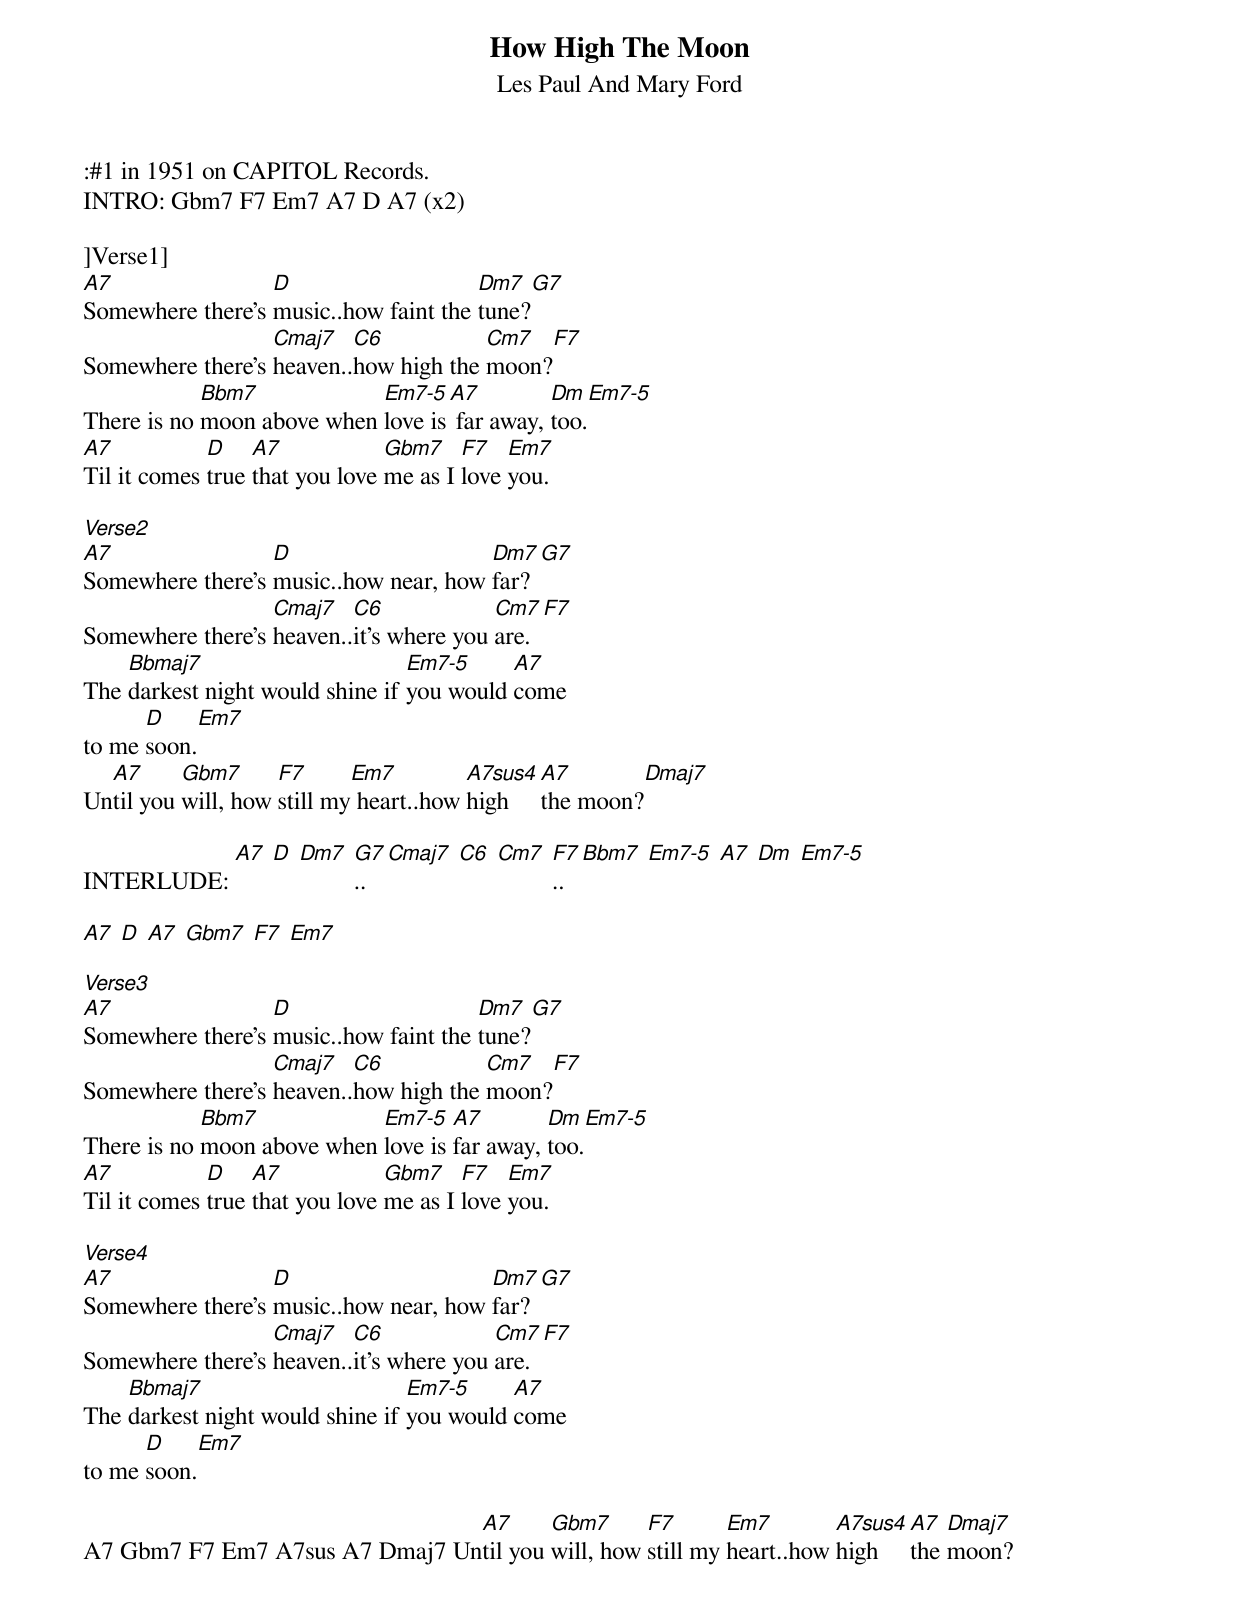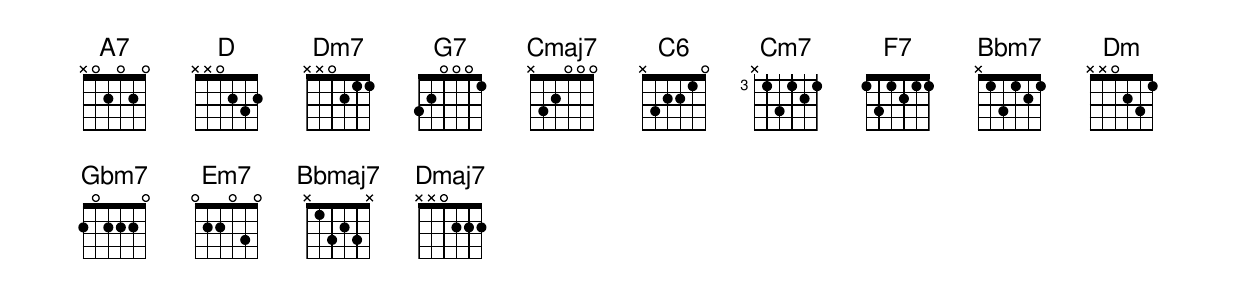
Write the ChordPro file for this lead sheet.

{title:How High The Moon}
{subtitle:Les Paul And Mary Ford}
:#1 in 1951 on CAPITOL Records.
INTRO: Gbm7 F7 Em7 A7 D A7 (x2)

]Verse1]
[A7]Somewhere there's [D]music..how faint the [Dm7]tune?[G7]
Somewhere there's [Cmaj7]heaven..[C6]how high the [Cm7]moon?[F7]
There is no [Bbm7]moon above when [Em7-5]love is[A7] far away, [Dm]too.[Em7-5]
[A7]Til it comes [D]true [A7]that you love [Gbm7]me as I [F7]love [Em7]you.

[Verse2]
[A7]Somewhere there's [D]music..how near, how [Dm7]far?[G7]
Somewhere there's [Cmaj7]heaven..[C6]it's where you [Cm7]are.[F7]
The [Bbmaj7]darkest night would shine if [Em7-5]you would [A7]come
to me [D]soon.[Em7]
Un[A7]til you [Gbm7]will, how [F7]still my[Em7] heart..how [A7sus4]high [A7]the moon?[Dmaj7]

INTERLUDE: [A7] [D] [Dm7] [G7]..[Cmaj7] [C6] [Cm7] [F7]..[Bbm7] [Em7-5] [A7] [Dm] [Em7-5]

[A7] [D] [A7] [Gbm7] [F7] [Em7]

[Verse3]
[A7]Somewhere there's [D]music..how faint the [Dm7]tune?[G7]
Somewhere there's [Cmaj7]heaven..[C6]how high the [Cm7]moon?[F7]
There is no [Bbm7]moon above when [Em7-5]love is [A7]far away, [Dm]too.[Em7-5]
[A7]Til it comes [D]true [A7]that you love [Gbm7]me as I [F7]love [Em7]you.

[Verse4]
[A7]Somewhere there's [D]music..how near, how [Dm7]far?[G7]
Somewhere there's [Cmaj7]heaven..[C6]it's where you [Cm7]are.[F7]
The [Bbmaj7]darkest night would shine if [Em7-5]you would [A7]come
to me [D]soon.[Em7]

A7 Gbm7 F7 Em7 A7sus A7 Dmaj7 Un[A7]til you [Gbm7]will, how [F7]still my [Em7]heart..how [A7sus4]high [A7]the [Dmaj7]moon?
